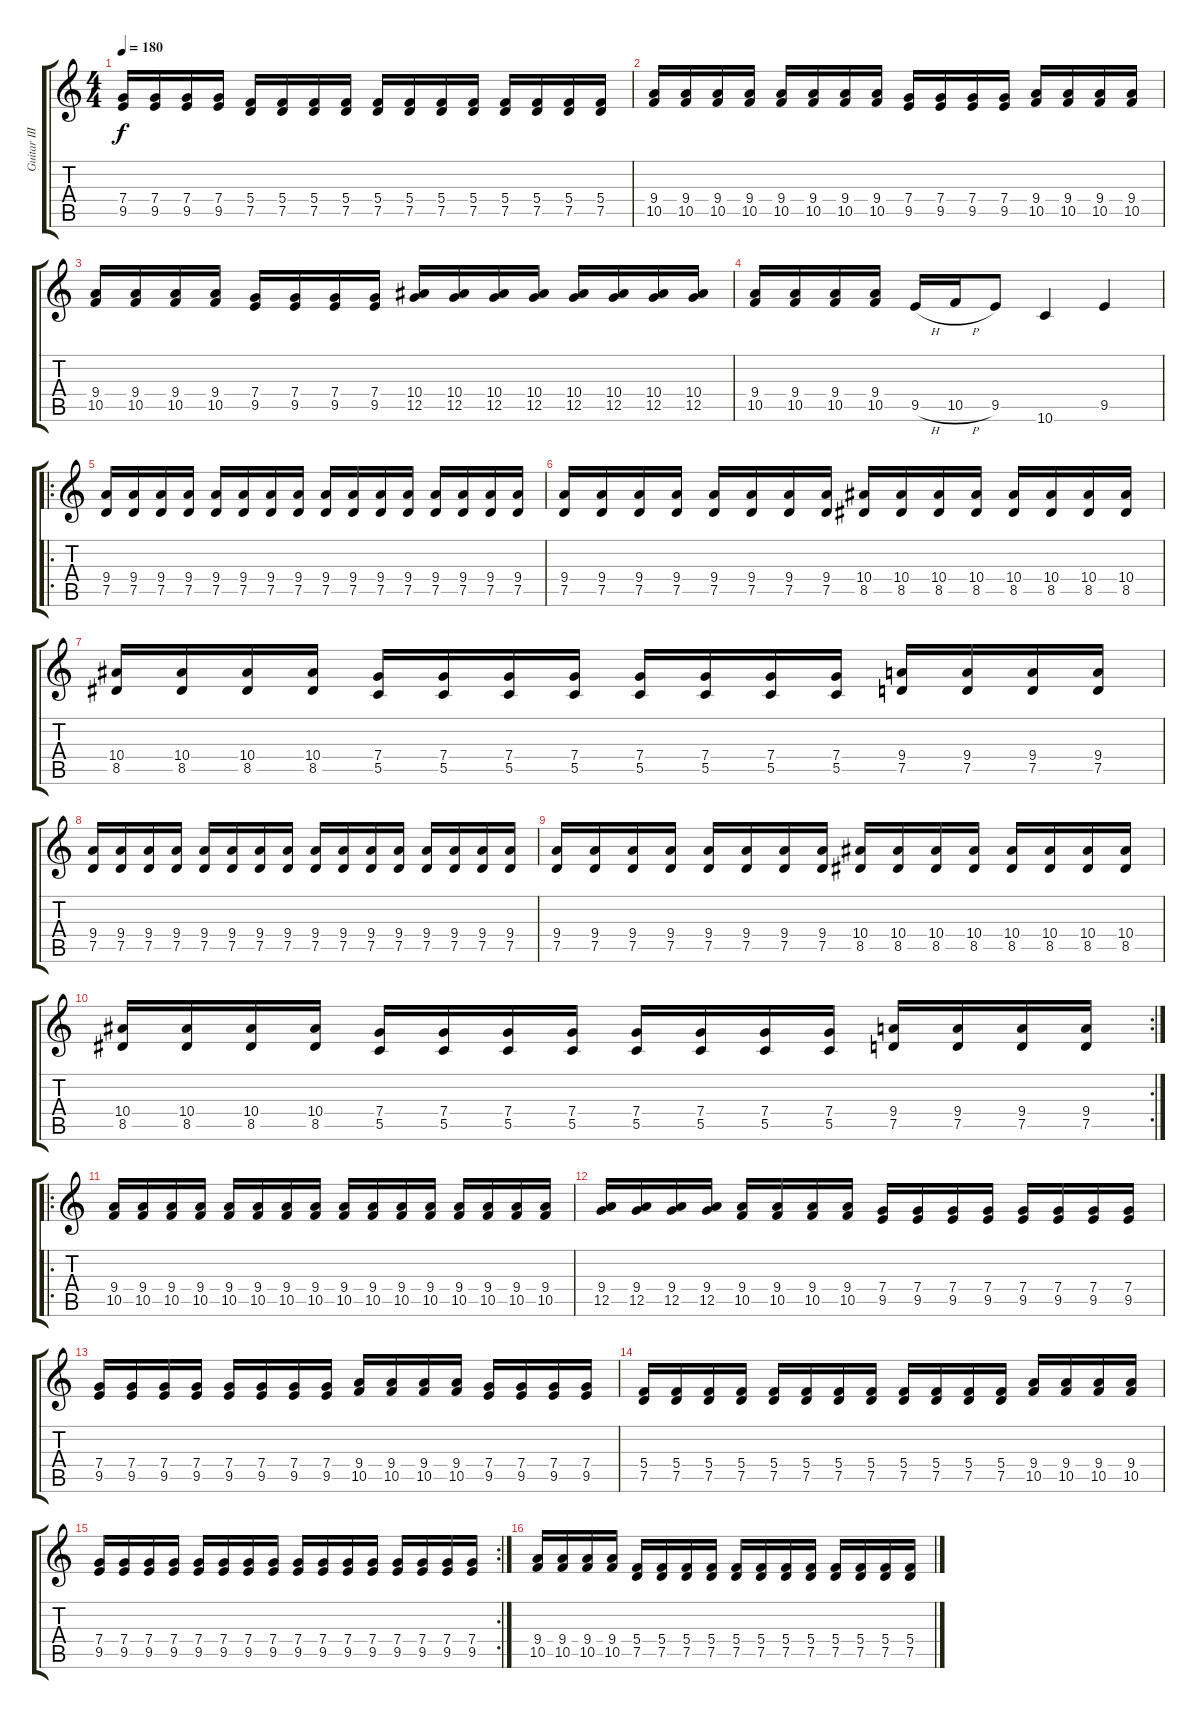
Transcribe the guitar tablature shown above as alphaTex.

\track ("Guitar III" "Guitar III") {instrument distortionguitar}
\staff {score tabs}
\tuning (D4 A3 F3 C3 G2 D2) {hide}
\ts (4 4)
\tempo 180
\clef g2
\ks c
(7.4 9.5).16{dy f} (7.4 9.5).16 (7.4 9.5).16 (7.4 9.5).16 (5.4 7.5).16 (5.4 7.5).16 (5.4 7.5).16 (5.4 7.5).16 (5.4 7.5).16 (5.4 7.5).16 (5.4 7.5).16 (5.4 7.5).16 (5.4 7.5).16 (5.4 7.5).16 (5.4 7.5).16 (5.4 7.5).16 |
(9.4 10.5).16 (9.4 10.5).16 (9.4 10.5).16 (9.4 10.5).16 (9.4 10.5).16 (9.4 10.5).16 (9.4 10.5).16 (9.4 10.5).16 (7.4 9.5).16 (7.4 9.5).16 (7.4 9.5).16 (7.4 9.5).16 (9.4 10.5).16 (9.4 10.5).16 (9.4 10.5).16 (9.4 10.5).16 |
(9.4 10.5).16 (9.4 10.5).16 (9.4 10.5).16 (9.4 10.5).16 (7.4 9.5).16 (7.4 9.5).16 (7.4 9.5).16 (7.4 9.5).16 (10.4 12.5).16 (10.4 12.5).16 (10.4 12.5).16 (10.4 12.5).16 (10.4 12.5).16 (10.4 12.5).16 (10.4 12.5).16 (10.4 12.5).16 |
(9.4 10.5).16 (9.4 10.5).16 (9.4 10.5).16 (9.4 10.5).16 9.5{h}.16 10.5{h}.16 9.5.8 10.6.4 9.5.4 |
\ro
(9.4 7.5).16 (9.4 7.5).16 (9.4 7.5).16 (9.4 7.5).16 (9.4 7.5).16 (9.4 7.5).16 (9.4 7.5).16 (9.4 7.5).16 (9.4 7.5).16 (9.4 7.5).16 (9.4 7.5).16 (9.4 7.5).16 (9.4 7.5).16 (9.4 7.5).16 (9.4 7.5).16 (9.4 7.5).16 |
(9.4 7.5).16 (9.4 7.5).16 (9.4 7.5).16 (9.4 7.5).16 (9.4 7.5).16 (9.4 7.5).16 (9.4 7.5).16 (9.4 7.5).16 (10.4 8.5).16 (10.4 8.5).16 (10.4 8.5).16 (10.4 8.5).16 (10.4 8.5).16 (10.4 8.5).16 (10.4 8.5).16 (10.4 8.5).16 |
(10.4 8.5).16 (10.4 8.5).16 (10.4 8.5).16 (10.4 8.5).16 (7.4 5.5).16 (7.4 5.5).16 (7.4 5.5).16 (7.4 5.5).16 (7.4 5.5).16 (7.4 5.5).16 (7.4 5.5).16 (7.4 5.5).16 (9.4 7.5).16 (9.4 7.5).16 (9.4 7.5).16 (9.4 7.5).16 |
(9.4 7.5).16 (9.4 7.5).16 (9.4 7.5).16 (9.4 7.5).16 (9.4 7.5).16 (9.4 7.5).16 (9.4 7.5).16 (9.4 7.5).16 (9.4 7.5).16 (9.4 7.5).16 (9.4 7.5).16 (9.4 7.5).16 (9.4 7.5).16 (9.4 7.5).16 (9.4 7.5).16 (9.4 7.5).16 |
(9.4 7.5).16 (9.4 7.5).16 (9.4 7.5).16 (9.4 7.5).16 (9.4 7.5).16 (9.4 7.5).16 (9.4 7.5).16 (9.4 7.5).16 (10.4 8.5).16 (10.4 8.5).16 (10.4 8.5).16 (10.4 8.5).16 (10.4 8.5).16 (10.4 8.5).16 (10.4 8.5).16 (10.4 8.5).16 |
\rc 2
(10.4 8.5).16 (10.4 8.5).16 (10.4 8.5).16 (10.4 8.5).16 (7.4 5.5).16 (7.4 5.5).16 (7.4 5.5).16 (7.4 5.5).16 (7.4 5.5).16 (7.4 5.5).16 (7.4 5.5).16 (7.4 5.5).16 (9.4 7.5).16 (9.4 7.5).16 (9.4 7.5).16 (9.4 7.5).16 |
\ro
(9.4 10.5).16 (9.4 10.5).16 (9.4 10.5).16 (9.4 10.5).16 (9.4 10.5).16 (9.4 10.5).16 (9.4 10.5).16 (9.4 10.5).16 (9.4 10.5).16 (9.4 10.5).16 (9.4 10.5).16 (9.4 10.5).16 (9.4 10.5).16 (9.4 10.5).16 (9.4 10.5).16 (9.4 10.5).16 |
(9.4 12.5).16 (9.4 12.5).16 (9.4 12.5).16 (9.4 12.5).16 (9.4 10.5).16 (9.4 10.5).16 (9.4 10.5).16 (9.4 10.5).16 (7.4 9.5).16 (7.4 9.5).16 (7.4 9.5).16 (7.4 9.5).16 (7.4 9.5).16 (7.4 9.5).16 (7.4 9.5).16 (7.4 9.5).16 |
(7.4 9.5).16 (7.4 9.5).16 (7.4 9.5).16 (7.4 9.5).16 (7.4 9.5).16 (7.4 9.5).16 (7.4 9.5).16 (7.4 9.5).16 (9.4 10.5).16 (9.4 10.5).16 (9.4 10.5).16 (9.4 10.5).16 (7.4 9.5).16 (7.4 9.5).16 (7.4 9.5).16 (7.4 9.5).16 |
(5.4 7.5).16 (5.4 7.5).16 (5.4 7.5).16 (5.4 7.5).16 (5.4 7.5).16 (5.4 7.5).16 (5.4 7.5).16 (5.4 7.5).16 (5.4 7.5).16 (5.4 7.5).16 (5.4 7.5).16 (5.4 7.5).16 (9.4 10.5).16 (9.4 10.5).16 (9.4 10.5).16 (9.4 10.5).16 |
\rc 2
(7.4 9.5).16 (7.4 9.5).16 (7.4 9.5).16 (7.4 9.5).16 (7.4 9.5).16 (7.4 9.5).16 (7.4 9.5).16 (7.4 9.5).16 (7.4 9.5).16 (7.4 9.5).16 (7.4 9.5).16 (7.4 9.5).16 (7.4 9.5).16 (7.4 9.5).16 (7.4 9.5).16 (7.4 9.5).16 |
(9.4 10.5).16 (9.4 10.5).16 (9.4 10.5).16 (9.4 10.5).16 (5.4 7.5).16 (5.4 7.5).16 (5.4 7.5).16 (5.4 7.5).16 (5.4 7.5).16 (5.4 7.5).16 (5.4 7.5).16 (5.4 7.5).16 (5.4 7.5).16 (5.4 7.5).16 (5.4 7.5).16 (5.4{ss} 7.5{ss}).16
